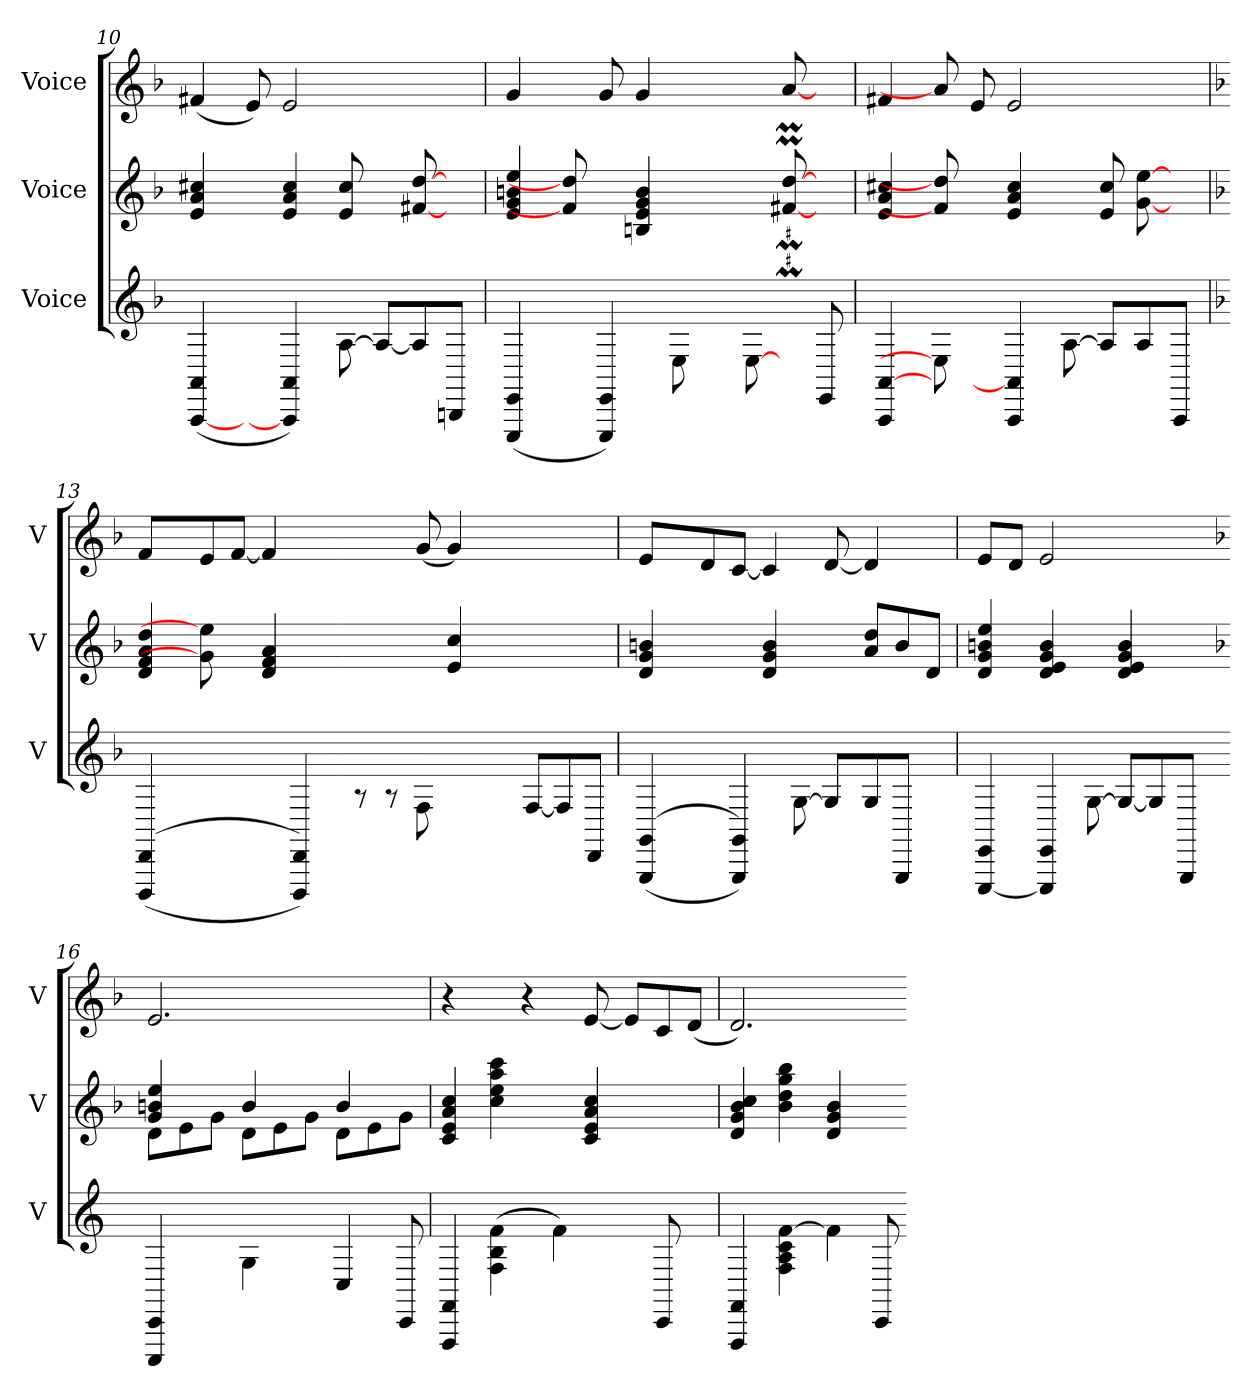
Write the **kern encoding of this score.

**kern	**kern	**kern
*part3	*part2	*part1
*staff3	*staff2	*staff1
*I"Voice	*I"Voice	*I"Voice
*I'V	*I'V	*I'V
!!LO:PB:g=z
*clefG2	*clefG2	*clefG2
*k[b-]	*k[b-]	*k[b-]
=10	=10	=10
(>[4AAA/ 4AA/	4e/ 4a/ 4cc#X/	(<4f#X/
8ryy	8ryy	8e/)
4AAA/] 4AA/)	4e/ 4a/ 4cc#/	2e/
[8A\	8e/ 8cc#/	.
8A/L_	8ryy	.
8A/]	[8f#X/ [8dd/	8ryy
8BBBn/J	8ryy	8ryy
=11	=11	=11
(<(<4EEE/ 4EE/	4e/ 4g/ 4bn/ 4ee/	4g/
8ryy)	8f#/] 8dd/]	8ryy
4EEE/ 4EE/)	8ryy	8g/
.	4Bn/ 4e/ 4g/ 4b/	4g/
(>8E\	.	.
8ryy)	4ryy	4ryy
[8E\	.	.
8ryy	[8f#X/M [8dd/M	[8a/
8EE/	8ryy	8ryy
=12	=12	=12
(<4AAA/ [4AA/	4e/ 4a/ 4cc#X/	4f#X/
8E\]	8f#/] 8dd/]	8a/]
8ryy)	8ryy	8e/
4AAA/ 4AA/]	4e/ 4a/ 4cc#/	2e/
[8A\	8ryy	.
8A/L]	8e/ 8cc#/	.
8A/	[8g\ [8ee\	8ryy
8AAA/J	8ryy	8ryy
!!LO:LB:g=z
=13	=13	=13
*	*k[b-]	*
(<(<4DDD/ 4DD/	4d/ 4f/ 4a/ 4dd/	8f/L
.	.	8ryy
4ryy	8g\] 8ee\]	8e/
.	8ryy	[8f/J
8ryy	4d/ 4f/ 4a/	4f/]
4DDD/ 4DD/))	.	.
.	4.ryy	4.ryy
8rA	.	.
8rA	.	.
8F\	8ryy	(<8g/
4ryy	4e/ 4cc/	4g/)
8ryy	2ryy	2rgyy
[8F/L	.	.
8F/]	.	.
8DD/J	.	.
=14	=14	=14
(<(<4GGG/ 4GG/	4d/ 4g/ 4bn/	8e/L
.	.	8ryy
8ryy	8ryy	8d/
4GGG/ 4GG/))	8ryy	[8c/J
.	4d/ 4g/ 4b/	4c/]
[8G\	.	.
8G/L]	8ryy	[8d/
8G/	8a/ 8dd/L	4d/]
8GGG/J	8b/	.
8ryy	8d/J	8ryy
=15	=15	=15
[4EEE/ 4EE/	4d/ 4g/ 4bn/ 4ee/	8e/L
.	.	8d/J
4EEE/] 4EE/	4d/ 4e/ 4g/ 4b/	2e/
[8G\	8ryy	.
8G/L_	4d/ 4e/ 4g/ 4b/	.
8G/]	.	4ryy
8GGG/J	8ryy	.
!!LO:LB:g=z
=16-	=16-	=16-
*k[]	*	*
*	*^	*
4CCC/ 4CC/	4g/ 4bn/ 4ee/	8d\L	2.e/
.	.	8e\	.
8ryy	8ryy	8g\J	.
4G\	4b/	8d\L	.
.	.	8e\	.
8ryy	8ryy	8g\J	.
4C/	4b/	8d\L	4ryy
.	.	8e\	.
8CC/	8ryy	8g\J	8ryy
*	*v	*v	*
=17	=17	=17
4FFF/ 4FF/	4c/ 4e/ 4a/ 4cc/	4r
(>4F\ 4B\ 4f\	4cc\ 4ee\ 4aa\ 4ccc\	8ryy
.	.	4r
4f\)	8ryy	.
.	4c/ 4e/ 4a/ 4cc/	[8e/
8ryy	.	8e/L]
8CC/	8ryy	8c/
8ryy	8ryy	(<8d/J
=18	=18	=18
4FFF/ 4FF/	4d/ 4g/ 4b-/ 4cc/	2.d/)
4F\ 4A\ 4c\ [4f\	4b-\ 4dd\ 4gg\ 4bb-\	.
4f\]	4d/ 4g/ 4b-/	.
8CC/	8ryy	8ryy
=-	=-	=-
*-	*-	*-
